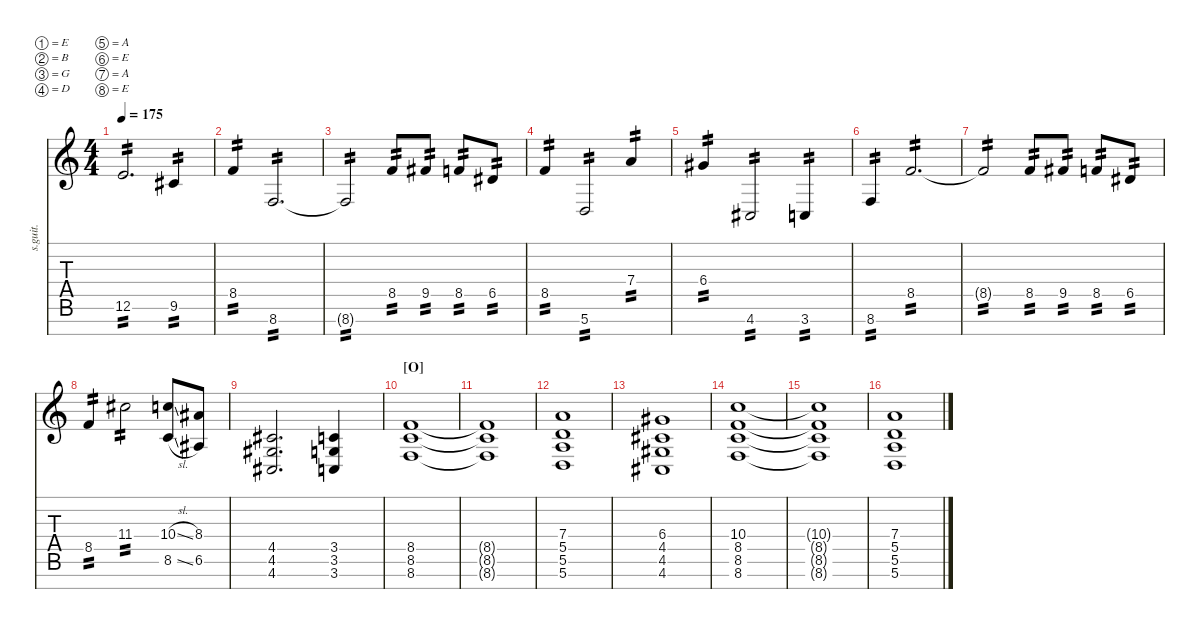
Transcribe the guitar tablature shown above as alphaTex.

\defaultSystemsLayout 4
\hideDynamics
\bracketExtendMode nobrackets
\track ("Rhythm Guitar Right" "s.guit.") {instrument distortionguitar}
\staff {score tabs}
\tuning (E4 B3 G3 D3 A2 E2 A1 E1)
\ts (4 4)
\tempo 175
\clef g2
\ks c
12.6.2{d tp 2 dy ff} 9.6{acc #}.4{tp 2} |
8.5.4{tp 2} 8.7.2{d tp 2} |
8.7{t}.2{tp 2} 8.5.8{tp 2} 9.5{acc #}.8{tp 2} 8.5.8{tp 2} 6.5{acc #}.8{tp 2} |
8.5.4{tp 2} 5.7.2{tp 2} 7.4.4{tp 2} |
6.4{acc #}.4{tp 2} 4.7{acc #}.2{tp 2} 3.7.4{tp 2} |
8.7.4{tp 2} 8.5.2{d tp 2} |
8.5{t}.2{tp 2} 8.5.8{tp 2} 9.5{acc #}.8{tp 2} 8.5.8{tp 2} 6.5{acc #}.8{tp 2} |
8.5.4{tp 2} 11.4{acc #}.2{tp 2} (10.4{sl} 8.6{sl}).8 (8.4{acc #} 6.6{acc #}).8 |
(4.5{acc #} 4.6{acc #} 4.7{acc #}).2{d} (3.5 3.6 3.7).4 |
\section ("O" "")
(8.5 8.6 8.7).1 |
(8.5{t} 8.6{t} 8.7{t}).1 |
(7.4 5.5 5.6 5.7).1 |
(6.4{acc #} 4.5{acc #} 4.6{acc #} 4.7{acc #}).1 |
(10.4 8.5 8.6 8.7).1 |
(10.4{t} 8.5{t} 8.6{t} 8.7{t}).1 |
(7.4 5.5 5.6 5.7).1
